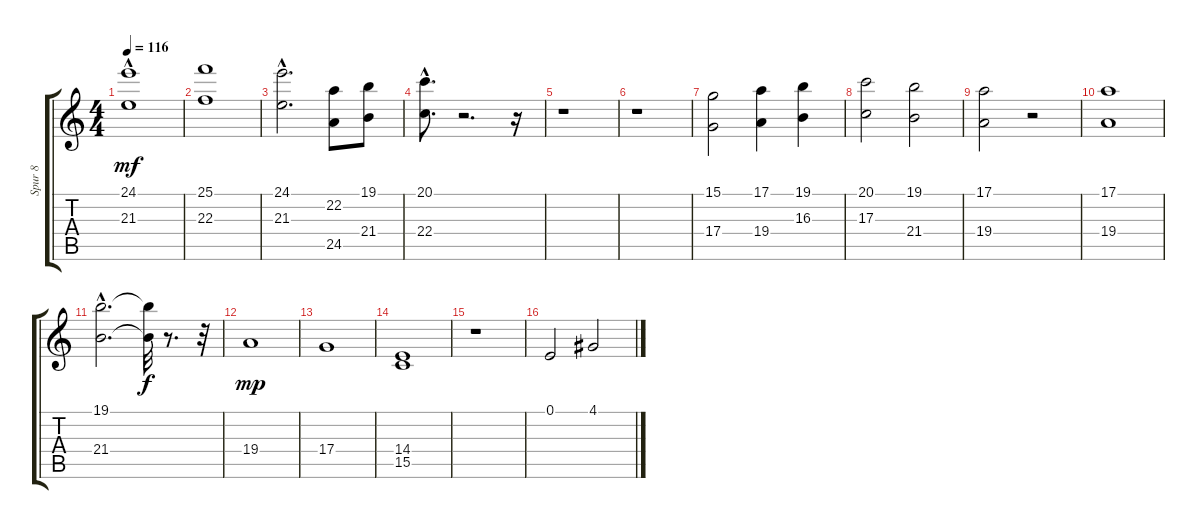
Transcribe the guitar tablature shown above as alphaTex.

\track ("Spur 8" "Spur 8") {instrument synthstrings1}
\staff {score tabs}
\tuning (E4 B3 G3 D3 A2 E2) {hide}
\ts (4 4)
\tempo 116
\clef g2
\ks c
(24.1{hac} 21.3).1{dy mf} |
(25.1 22.3).1 |
(24.1{hac} 21.3{hac}).2{d} (22.2 24.5).8 (19.1 21.4).8 |
(20.1{hac} 22.4{hac}).8{d} r.2{d} r.16 |
r.1 |
r.1 |
(15.1 17.4).2 (17.1 19.4).4 (19.1 16.3).4 |
(20.1 17.3).2 (19.1 21.4).2 |
(17.1 19.4).2 r.2 |
(17.1 19.4).1 |
(19.1{hac} 21.4{hac}).2{d} (19.1{t} 21.4{t}).32{dy f} r.8{d} r.32 |
19.4.1{dy mp} |
17.4.1 |
(14.4 15.5).1 |
r.1 |
0.1.2 4.1.2
